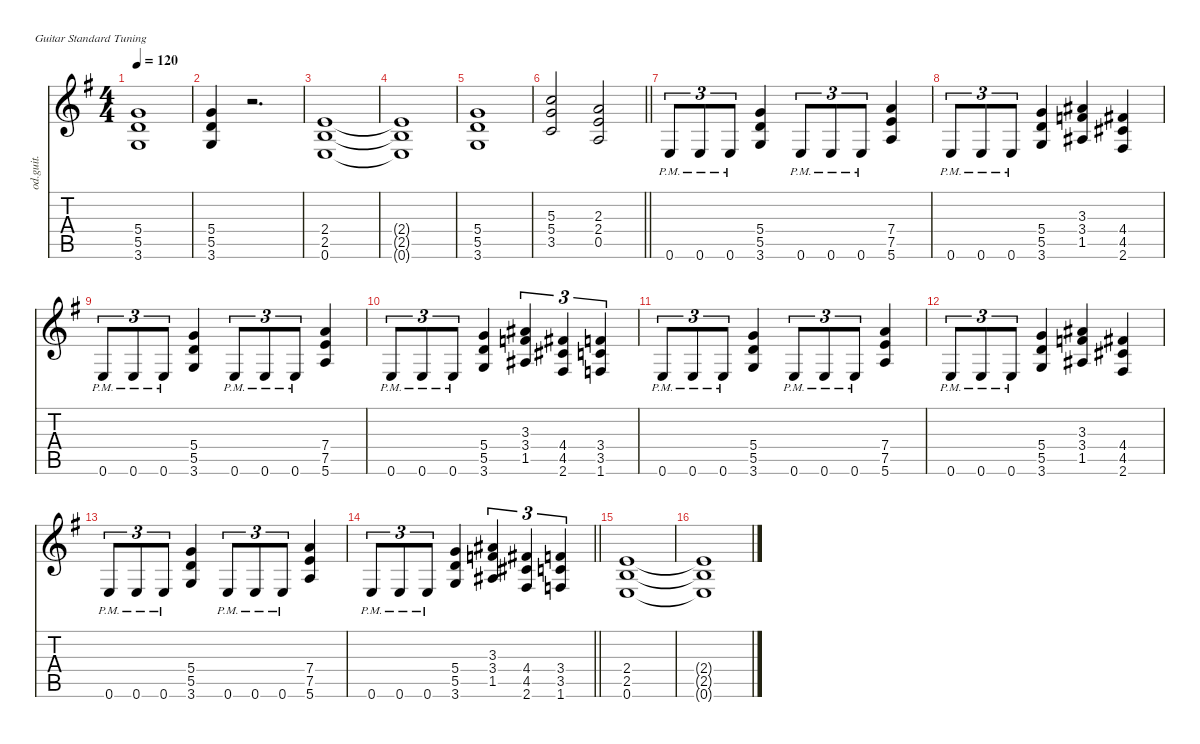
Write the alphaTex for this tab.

\defaultSystemsLayout 4
\hideDynamics
\bracketExtendMode nobrackets
\otherSystemsTrackNameOrientation horizontal
\track ("Guitarra 1" "od.guit.") {defaultSystemsLayout 8 instrument overdrivenguitar}
\staff {score tabs}
\tuning (E4 B3 G3 D3 A2 E2)
\ts (4 4)
\tempo 120
\clef g2
\ks g
(5.4{acc forcenatural} 5.5{acc forcenatural} 3.6{acc forcenatural}).1{dy f beam Up} |
(5.4{acc forcenatural} 5.5{acc forcenatural} 3.6{acc forcenatural}).4{beam Up} r.2{d beam Up} |
(2.4{acc forcenatural} 2.5{acc forcenatural} 0.6{acc forcenatural}).1{beam Up} |
(2.4{t acc forcenatural} 2.5{t acc forcenatural} 0.6{t acc forcenatural}).1{beam Up} |
(5.4{acc forcenatural} 5.5{acc forcenatural} 3.6{acc forcenatural}).1{beam Up} |
\barLineRight lightlight
(5.3{acc forcenatural} 5.4{acc forcenatural} 3.5{acc forcenatural}).2{beam Up} (2.3{acc forcenatural} 2.4{acc forcenatural} 0.5{acc forcenatural}).2{beam Up} |
0.6{pm acc forcenatural}.8{tu (3 2) beam Up} 0.6{pm acc forcenatural}.8{tu (3 2) beam Up} 0.6{pm acc forcenatural}.8{tu (3 2) beam Up} (5.4{acc forcenatural} 5.5{acc forcenatural} 3.6{acc forcenatural}).4{beam Up} 0.6{pm acc forcenatural}.8{tu (3 2) beam Up} 0.6{pm acc forcenatural}.8{tu (3 2) beam Up} 0.6{pm acc forcenatural}.8{tu (3 2) beam Up} (7.4{acc forcenatural} 7.5{acc forcenatural} 5.6{acc forcenatural}).4{beam Up} |
0.6{pm acc forcenatural}.8{tu (3 2) beam Up} 0.6{pm acc forcenatural}.8{tu (3 2) beam Up} 0.6{pm acc forcenatural}.8{tu (3 2) beam Up} (5.4{acc forcenatural} 5.5{acc forcenatural} 3.6{acc forcenatural}).4{beam Up} (3.3{acc #} 3.4{acc forcenatural} 1.5{acc #}).4{beam Up} (4.4{acc #} 4.5{acc #} 2.6{acc #}).4{beam Up} |
0.6{pm acc forcenatural}.8{tu (3 2) beam Up} 0.6{pm acc forcenatural}.8{tu (3 2) beam Up} 0.6{pm acc forcenatural}.8{tu (3 2) beam Up} (5.4{acc forcenatural} 5.5{acc forcenatural} 3.6{acc forcenatural}).4{beam Up} 0.6{pm acc forcenatural}.8{tu (3 2) beam Up} 0.6{pm acc forcenatural}.8{tu (3 2) beam Up} 0.6{pm acc forcenatural}.8{tu (3 2) beam Up} (7.4{acc forcenatural} 7.5{acc forcenatural} 5.6{acc forcenatural}).4{beam Up} |
0.6{pm acc forcenatural}.8{tu (3 2) beam Up} 0.6{pm acc forcenatural}.8{tu (3 2) beam Up} 0.6{pm acc forcenatural}.8{tu (3 2) beam Up} (5.4{acc forcenatural} 5.5{acc forcenatural} 3.6{acc forcenatural}).4{beam Up} (3.3{acc #} 3.4{acc forcenatural} 1.5{acc #}).4{tu (3 2) beam Up} (4.4{acc #} 4.5{acc #} 2.6{acc #}).4{tu (3 2) beam Up} (3.4{acc forcenatural} 3.5{acc forcenatural} 1.6{acc forcenatural}).4{tu (3 2) beam Up} |
0.6{pm acc forcenatural}.8{tu (3 2) beam Up} 0.6{pm acc forcenatural}.8{tu (3 2) beam Up} 0.6{pm acc forcenatural}.8{tu (3 2) beam Up} (5.4{acc forcenatural} 5.5{acc forcenatural} 3.6{acc forcenatural}).4{beam Up} 0.6{pm acc forcenatural}.8{tu (3 2) beam Up} 0.6{pm acc forcenatural}.8{tu (3 2) beam Up} 0.6{pm acc forcenatural}.8{tu (3 2) beam Up} (7.4{acc forcenatural} 7.5{acc forcenatural} 5.6{acc forcenatural}).4{beam Up} |
0.6{pm acc forcenatural}.8{tu (3 2) beam Up} 0.6{pm acc forcenatural}.8{tu (3 2) beam Up} 0.6{pm acc forcenatural}.8{tu (3 2) beam Up} (5.4{acc forcenatural} 5.5{acc forcenatural} 3.6{acc forcenatural}).4{beam Up} (3.3{acc #} 3.4{acc forcenatural} 1.5{acc #}).4{beam Up} (4.4{acc #} 4.5{acc #} 2.6{acc #}).4{beam Up} |
0.6{pm acc forcenatural}.8{tu (3 2) beam Up} 0.6{pm acc forcenatural}.8{tu (3 2) beam Up} 0.6{pm acc forcenatural}.8{tu (3 2) beam Up} (5.4{acc forcenatural} 5.5{acc forcenatural} 3.6{acc forcenatural}).4{beam Up} 0.6{pm acc forcenatural}.8{tu (3 2) beam Up} 0.6{pm acc forcenatural}.8{tu (3 2) beam Up} 0.6{pm acc forcenatural}.8{tu (3 2) beam Up} (7.4{acc forcenatural} 7.5{acc forcenatural} 5.6{acc forcenatural}).4{beam Up} |
\barLineRight lightlight
0.6{pm acc forcenatural}.8{tu (3 2) beam Up} 0.6{pm acc forcenatural}.8{tu (3 2) beam Up} 0.6{pm acc forcenatural}.8{tu (3 2) beam Up} (5.4{acc forcenatural} 5.5{acc forcenatural} 3.6{acc forcenatural}).4{beam Up} (3.3{acc #} 3.4{acc forcenatural} 1.5{acc #}).4{tu (3 2) beam Up} (4.4{acc #} 4.5{acc #} 2.6{acc #}).4{tu (3 2) beam Up} (3.4{acc forcenatural} 3.5{acc forcenatural} 1.6{acc forcenatural}).4{tu (3 2) beam Up} |
(2.4{acc forcenatural} 2.5{acc forcenatural} 0.6{acc forcenatural}).1{beam Up} |
(2.4{t acc forcenatural} 2.5{t acc forcenatural} 0.6{t acc forcenatural}).1{beam Up}
